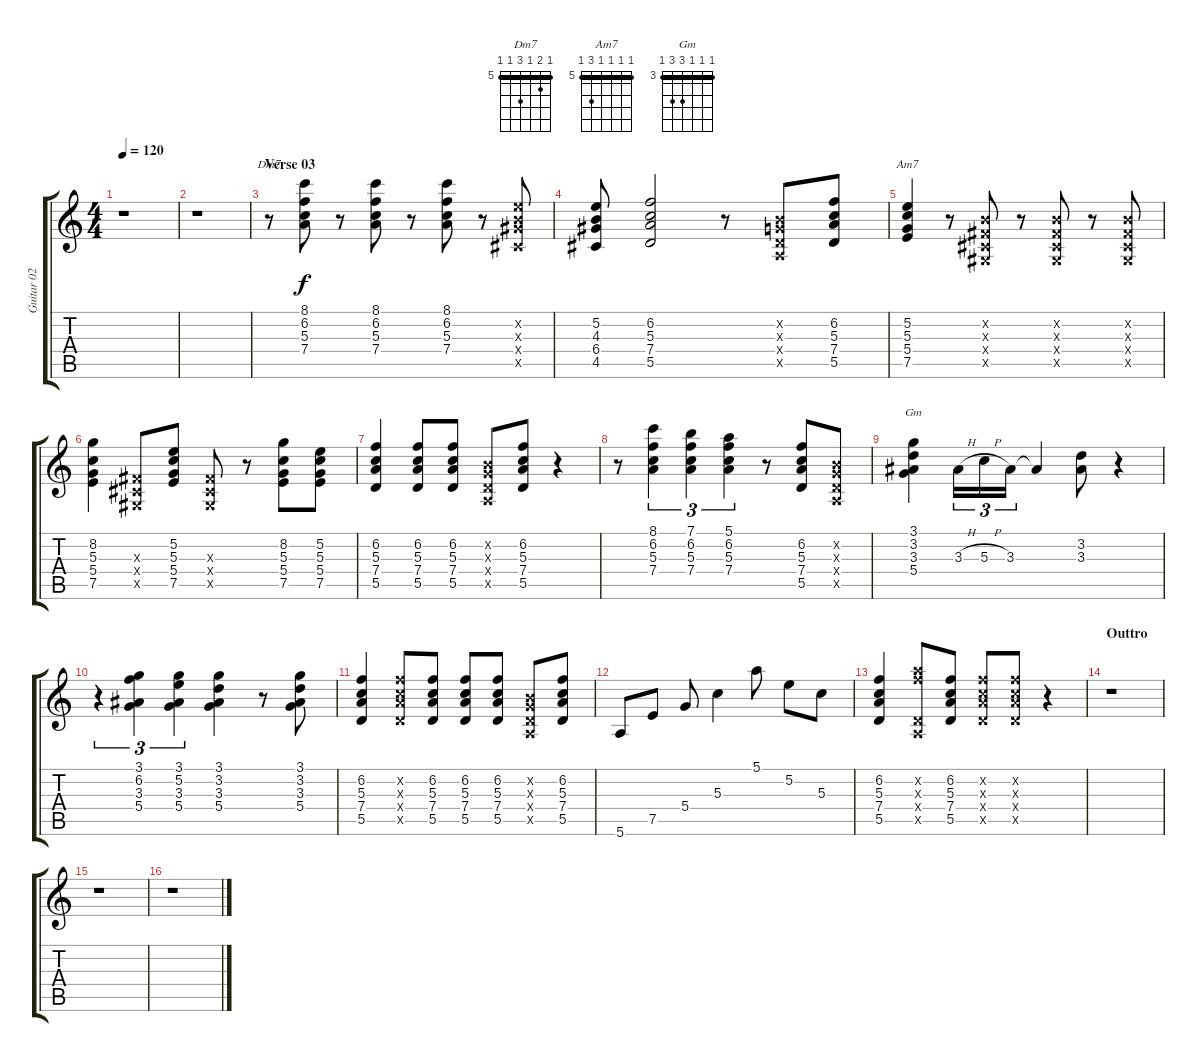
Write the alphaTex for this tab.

\track ("Guitar 02 - Rhythm" "Guitar 02 ") {instrument electricguitarclean}
\staff {score tabs}
\tuning (E4 B3 G3 D3 A2 E2) {hide}
\chord ("Dm7" 5 6 5 7 5 5) {firstfret 5 barre 5}
\chord ("Am7" 5 5 5 5 7 5) {firstfret 5 barre 5}
\chord ("Gm" 3 3 3 5 5 3) {firstfret 3 barre 3}
\ts (4 4)
\tempo 120
\clef g2
\ks c
r.1{dy f} |
r.1 |
\section ("" "Verse 03")
r.8{ch "Dm7"} (8.1 6.2 5.3 7.4).8 r.8 (8.1 6.2 5.3 7.4).8 r.8 (8.1 6.2 5.3 7.4).8 r.8 (5.2{x} 4.3{x} 6.4{x} 4.5{x}).8 |
(5.2 4.3 6.4 4.5).8 (6.2 5.3 7.4 5.5).2 r.8 (0.2{x} 0.3{x} 0.4{x} 0.5{x}).8 (6.2 5.3 7.4 5.5).8 |
(5.2 5.3 5.4 7.5).4{ch "Am7"} r.8 (0.2{x} -1.3{x} -1.4{x} -1.5{x}).8 r.8 (0.2{x} -1.3{x} -1.4{x} -1.5{x}).8 r.8 (0.2{x} -1.3{x} -1.4{x} -1.5{x}).8 |
(8.2 5.3 5.4 7.5).4 (-1.3{x} -1.4{x} -1.5{x}).8 (5.2 5.3 5.4 7.5).8 (-1.3{x} -1.4{x} -1.5{x}).8 r.8 (8.2 5.3 5.4 7.5).8 (5.2 5.3 5.4 7.5).8 |
(6.2 5.3 7.4 5.5).4 (6.2 5.3 7.4 5.5).8 (6.2 5.3 7.4 5.5).8 (0.2{x} 0.3{x} 0.4{x} 0.5{x}).8 (6.2 5.3 7.4 5.5).8 r.4 |
r.8 (8.1 6.2 5.3 7.4).4{tu (3 2)} (7.1 6.2 5.3 7.4).4{tu (3 2)} (5.1 6.2 5.3 7.4).4{tu (3 2)} r.8 (6.2 5.3 7.4 5.5).8 (0.2{x} 0.3{x} 0.4{x} 0.5{x}).8 |
(3.1 3.2 3.3 5.4).4{ch "Gm"} 3.3{h}.16{tu (3 2)} 5.3{h}.16{tu (3 2)} 3.3.16{tu (3 2)} 3.3{t}.4 (3.2 3.3).8 r.4 |
r.4{tu (3 2)} (3.1 6.2 3.3 5.4).4{tu (3 2)} (3.1 5.2 3.3 5.4).4{tu (3 2)} (3.1 3.2 3.3 5.4).4 r.8 (3.1 3.2 3.3 5.4).8 |
(6.2 5.3 7.4 5.5).4 (6.2{x} 5.3{x} 7.4{x} 5.5{x}).8 (6.2 5.3 7.4 5.5).8 (6.2 5.3 7.4 5.5).8 (6.2 5.3 7.4 5.5).8 (0.2{x} 0.3{x} 0.4{x} 0.5{x}).8 (6.2 5.3 7.4 5.5).8 |
5.6.8 7.5.8 5.4.8 5.3.4 5.1.8 5.2.8 5.3.8 |
(6.2 5.3 7.4 5.5).4 (10.2{x} 10.3{x} 0.4{x} 0.5{x}).8 (6.2 5.3 7.4 5.5).8 (6.2{x} 5.3{x} 7.4{x} 5.5{x}).8 (6.2{x} 5.3{x} 7.4{x} 5.5{x}).8 r.4 |
\section ("" "Outtro")
r.1 |
r.1 |
r.1
